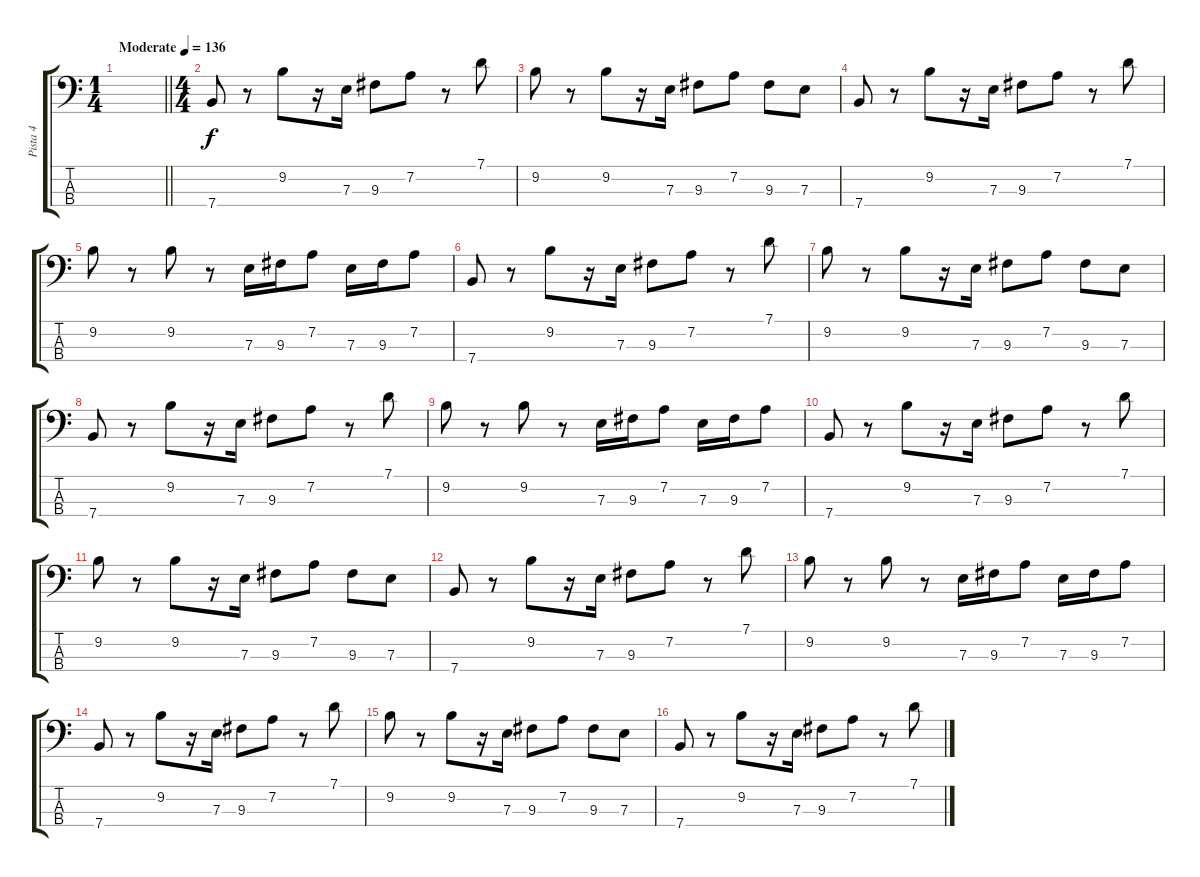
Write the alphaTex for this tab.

\track ("Pista 4" "Pista 4") {instrument electricbassfinger}
\staff {score tabs}
\tuning (G2 D2 A1 E1) {hide}
\ts (1 4)
\tempo (136 "Moderate")
\clef f4
\barLineRight lightlight
\ks c
|
\ts (4 4)
7.4.8 r.8 9.2.8 r.16 7.3.16 9.3.8 7.2.8 r.8 7.1.8 |
9.2.8 r.8 9.2.8 r.16 7.3.16 9.3.8 7.2.8 9.3.8 7.3.8 |
7.4.8 r.8 9.2.8 r.16 7.3.16 9.3.8 7.2.8 r.8 7.1.8 |
9.2.8 r.8 9.2.8 r.8 7.3.16 9.3.16 7.2.8 7.3.16 9.3.16 7.2.8 |
7.4.8 r.8 9.2.8 r.16 7.3.16 9.3.8 7.2.8 r.8 7.1.8 |
9.2.8 r.8 9.2.8 r.16 7.3.16 9.3.8 7.2.8 9.3.8 7.3.8 |
7.4.8 r.8 9.2.8 r.16 7.3.16 9.3.8 7.2.8 r.8 7.1.8 |
9.2.8 r.8 9.2.8 r.8 7.3.16 9.3.16 7.2.8 7.3.16 9.3.16 7.2.8 |
7.4.8 r.8 9.2.8 r.16 7.3.16 9.3.8 7.2.8 r.8 7.1.8 |
9.2.8 r.8 9.2.8 r.16 7.3.16 9.3.8 7.2.8 9.3.8 7.3.8 |
7.4.8 r.8 9.2.8 r.16 7.3.16 9.3.8 7.2.8 r.8 7.1.8 |
9.2.8 r.8 9.2.8 r.8 7.3.16 9.3.16 7.2.8 7.3.16 9.3.16 7.2.8 |
7.4.8 r.8 9.2.8 r.16 7.3.16 9.3.8 7.2.8 r.8 7.1.8 |
9.2.8 r.8 9.2.8 r.16 7.3.16 9.3.8 7.2.8 9.3.8 7.3.8 |
7.4.8 r.8 9.2.8 r.16 7.3.16 9.3.8 7.2.8 r.8 7.1.8
